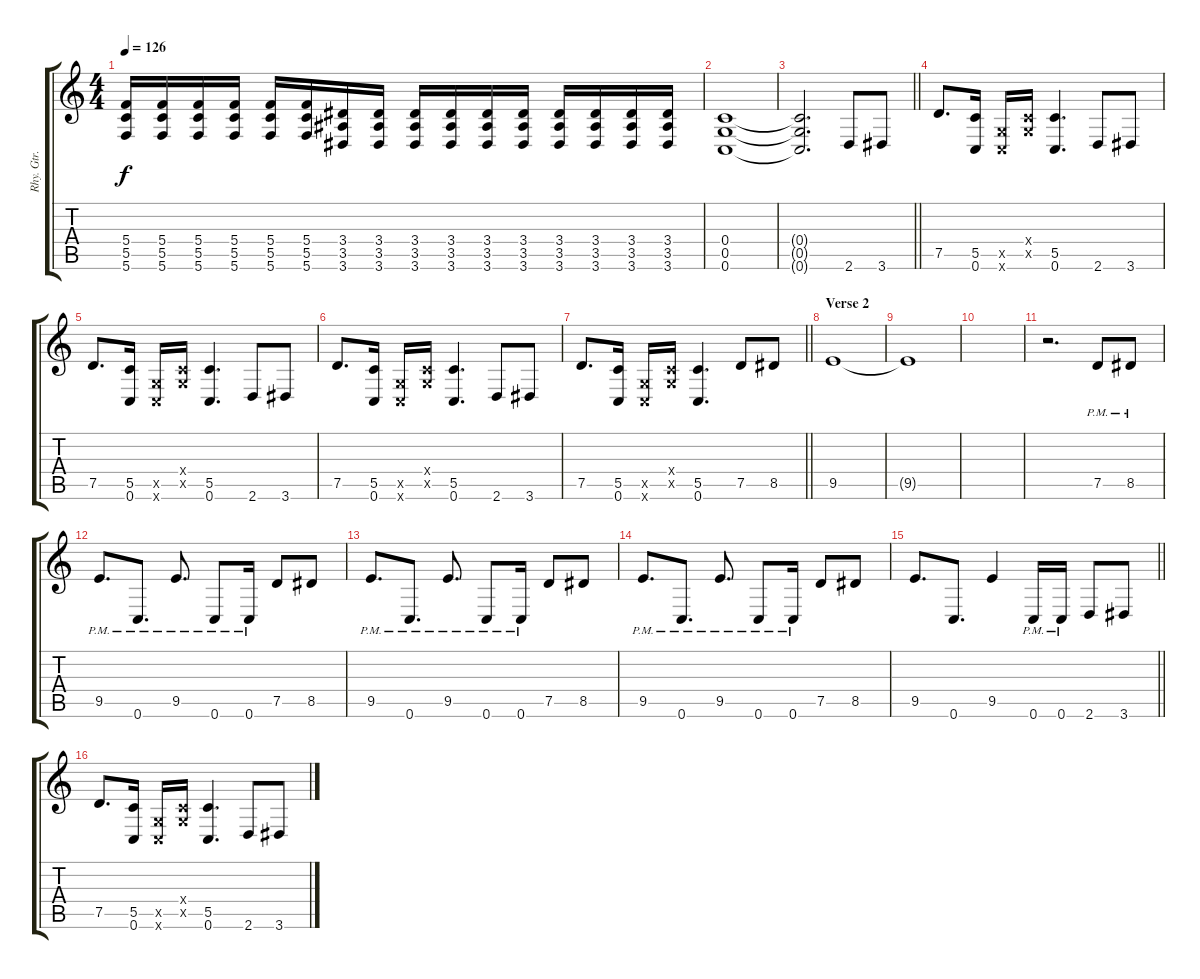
\track ("Rhy. Gtr. 2" "Rhy. Gtr. ") {instrument distortionguitar}
\staff {score tabs}
\tuning (D4 A3 F3 C3 G2 C2) {hide}
\ts (4 4)
\tempo 126
\clef g2
\ks c
(5.4 5.5 5.6).16{dy f} (5.4 5.5 5.6).16 (5.4 5.5 5.6).16 (5.4 5.5 5.6).16 (5.4 5.5 5.6).16 (5.4 5.5 5.6).16 (3.4 3.5 3.6).16 (3.4 3.5 3.6).16 (3.4 3.5 3.6).16 (3.4 3.5 3.6).16 (3.4 3.5 3.6).16 (3.4 3.5 3.6).16 (3.4 3.5 3.6).16 (3.4 3.5 3.6).16 (3.4 3.5 3.6).16 (3.4 3.5 3.6).16 |
(0.4 0.5 0.6).1 |
\barLineRight lightlight
(0.4{t} 0.5{t} 0.6{t}).2{d} 2.6.8 3.6.8 |
\section ("" "")
7.5.8{d} (5.5 0.6).16 (0.5{x} 0.6{x}).16 (0.4{x} 0.5{x}).16 (5.5 0.6).4{d} 2.6.8 3.6.8 |
7.5.8{d} (5.5 0.6).16 (0.5{x} 0.6{x}).16 (0.4{x} 0.5{x}).16 (5.5 0.6).4{d} 2.6.8 3.6.8 |
7.5.8{d} (5.5 0.6).16 (0.5{x} 0.6{x}).16 (0.4{x} 0.5{x}).16 (5.5 0.6).4{d} 2.6.8 3.6.8 |
\barLineRight lightlight
7.5.8{d} (5.5 0.6).16 (0.5{x} 0.6{x}).16 (0.4{x} 0.5{x}).16 (5.5 0.6).4{d} 7.5.8 8.5.8 |
\section ("" "Verse 2")
9.5.1 |
9.5{t}.1 |
|
r.2{d} 7.5{pm}.8 8.5{pm}.8 |
9.5{pm}.8{d} 0.6{pm}.8{d} 9.5{pm}.8{d} 0.6{pm}.8 0.6{pm}.16 7.5.8 8.5.8 |
9.5{pm}.8{d} 0.6{pm}.8{d} 9.5{pm}.8{d} 0.6{pm}.8 0.6{pm}.16 7.5.8 8.5.8 |
9.5{pm}.8{d} 0.6{pm}.8{d} 9.5{pm}.8{d} 0.6{pm}.8 0.6{pm}.16 7.5.8 8.5.8 |
\barLineRight lightlight
9.5.8{d} 0.6.8{d} 9.5.4 0.6{pm}.16 0.6{pm}.16 2.6.8 3.6.8 |
\section ("" "")
7.5.8{d} (5.5 0.6).16 (0.5{x} 0.6{x}).16 (0.4{x} 0.5{x}).16 (5.5 0.6).4{d} 2.6.8 3.6.8
